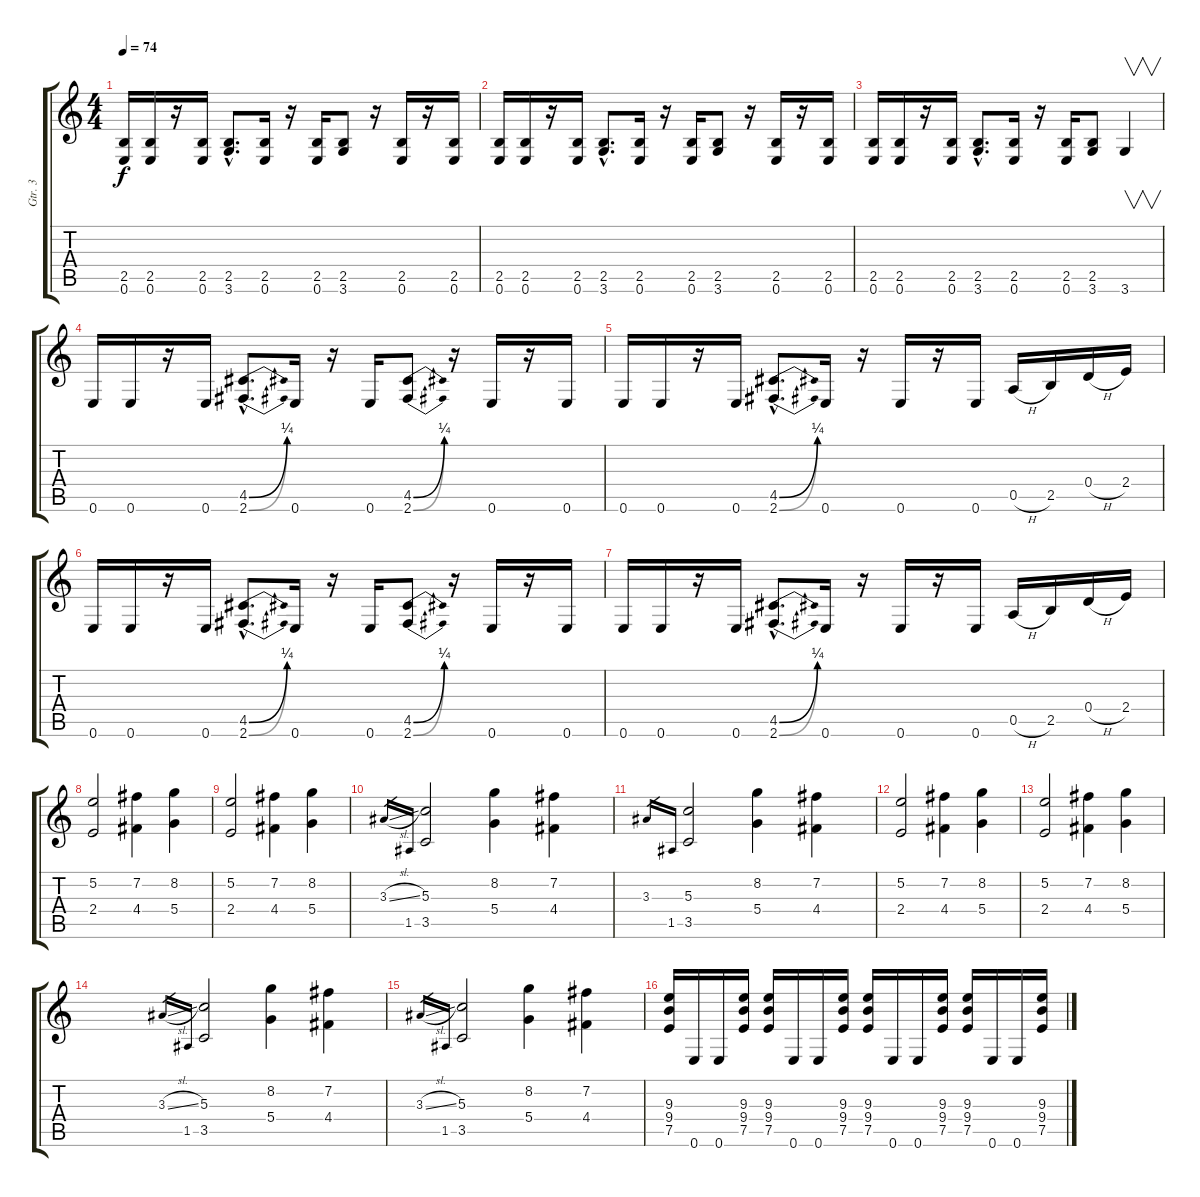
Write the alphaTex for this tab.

\track ("Gtr. 3" "Gtr. 3") {instrument distortionguitar}
\staff {score tabs}
\tuning (E4 B3 G3 D3 A2 E2) {hide}
\ts (4 4)
\tempo 74
\clef g2
\ks c
(2.5 0.6).16{dy f} (2.5 0.6).16 r.16 (2.5 0.6).16 (2.5{hac} 3.6{hac}).8{d} (2.5 0.6).16 r.16 (2.5 0.6).16 (2.5 3.6).8 r.16 (2.5 0.6).16 r.16 (2.5 0.6).16 |
(2.5 0.6).16 (2.5 0.6).16 r.16 (2.5 0.6).16 (2.5{hac} 3.6{hac}).8{d} (2.5 0.6).16 r.16 (2.5 0.6).16 (2.5 3.6).8 r.16 (2.5 0.6).16 r.16 (2.5 0.6).16 |
(2.5 0.6).16 (2.5 0.6).16 r.16 (2.5 0.6).16 (2.5{hac} 3.6{hac}).8{d} (2.5 0.6).16 r.16 (2.5 0.6).16 (2.5 3.6).8 3.6.4{v} |
0.6.16 0.6.16 r.16 0.6.16 (4.5{be (bend 0 0 60 1) hac} 2.6{be (bend 0 0 60 1) hac}).8{d} 0.6.16 r.16 0.6.16 (4.5{be (bend 0 0 60 1)} 2.6{be (bend 0 0 60 1)}).8 r.16 0.6.16 r.16 0.6.16 |
0.6.16 0.6.16 r.16 0.6.16 (4.5{be (bend 0 0 60 1) hac} 2.6{be (bend 0 0 60 1) hac}).8{d} 0.6.16 r.16 0.6.16 r.16 0.6.16 0.5{h}.16 2.5.16 0.4{h}.16 2.4.16 |
0.6.16 0.6.16 r.16 0.6.16 (4.5{be (bend 0 0 60 1) hac} 2.6{be (bend 0 0 60 1) hac}).8{d} 0.6.16 r.16 0.6.16 (4.5{be (bend 0 0 60 1)} 2.6{be (bend 0 0 60 1)}).8 r.16 0.6.16 r.16 0.6.16 |
0.6.16 0.6.16 r.16 0.6.16 (4.5{be (bend 0 0 60 1) hac} 2.6{be (bend 0 0 60 1) hac}).8{d} 0.6.16 r.16 0.6.16 r.16 0.6.16 0.5{h}.16 2.5.16 0.4{h}.16 2.4.16 |
(5.2 2.4).2 (7.2 4.4).4 (8.2 5.4).4 |
(5.2 2.4).2 (7.2 4.4).4 (8.2 5.4).4 |
3.3{sl}.16{gr} 1.5.16{gr} (5.3 3.5).2 (8.2 5.4).4 (7.2 4.4).4 |
3.3.16{gr} 1.5.16{gr} (5.3 3.5).2 (8.2 5.4).4 (7.2 4.4).4 |
(5.2 2.4).2 (7.2 4.4).4 (8.2 5.4).4 |
(5.2 2.4).2 (7.2 4.4).4 (8.2 5.4).4 |
3.3{sl}.16{gr} 1.5.16{gr} (5.3 3.5).2 (8.2 5.4).4 (7.2 4.4).4 |
3.3{sl}.16{gr} 1.5.16{gr} (5.3 3.5).2 (8.2 5.4).4 (7.2 4.4).4 |
(9.3 9.4 7.5).16{volume 16 instrument distortionguitar} 0.6.16 0.6.16 (9.3 9.4 7.5).16 (9.3 9.4 7.5).16 0.6.16 0.6.16 (9.3 9.4 7.5).16 (9.3 9.4 7.5).16 0.6.16 0.6.16 (9.3 9.4 7.5).16 (9.3 9.4 7.5).16 0.6.16 0.6.16 (9.3 9.4 7.5).16
